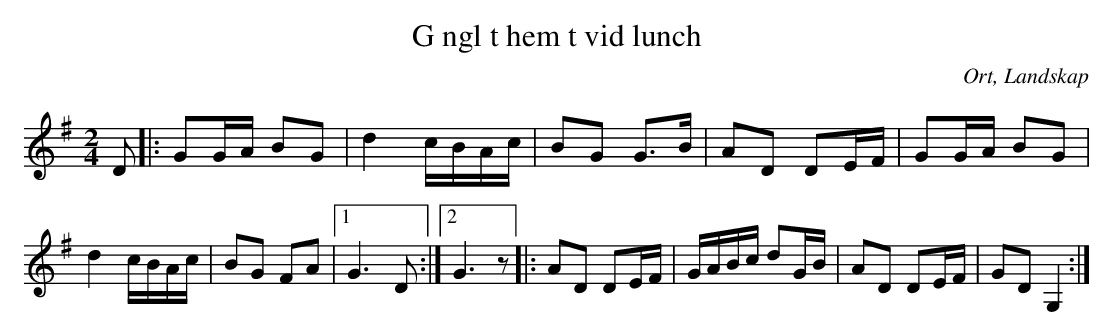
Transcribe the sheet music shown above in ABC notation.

X:1
T:G ngl t hem t vid lunch
O:Ort, Landskap
M:2/4
L:1/8
K:G
D|: GG/2A/2 BG | d2 c/2B/2A/2c/2 | BG G3/2B/2 | AD DE/2F/2 | GG/2A/2 BG | d2 c/2B/2A/2c/2 | BG FA |1 G3 D :|2 G3 z |: AD DE/2F/2 | G/2A/2B/2c/2 dG/2B/2 | AD DE/2F/2 | GD G,2 :|
